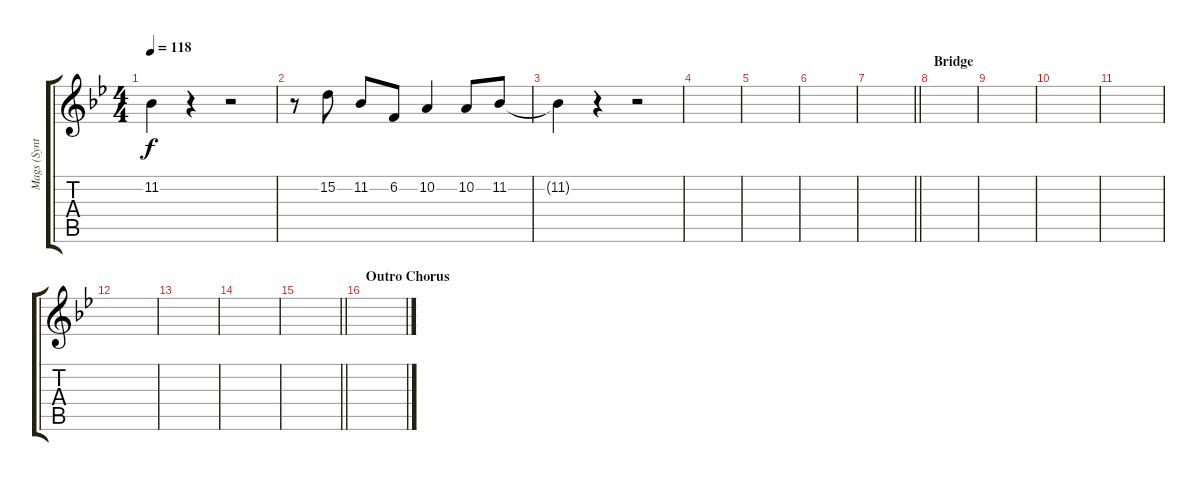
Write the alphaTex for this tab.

\track ("Mags (Synth Fills)" "Mags (Synt") {instrument vibraphone}
\staff {score tabs}
\tuning (E4 B3 G3 D3 A2 E2) {hide}
\ts (4 4)
\tempo 118
\clef g2
\ks bb
11.2{t}.4{dy f} r.4 r.2 |
r.8 15.2.8 11.2.8 6.2.8 10.2.4 10.2.8 11.2.8 |
11.2{t}.4 r.4 r.2 |
|
|
|
\barLineRight lightlight
|
\section ("" "Bridge")
|
|
|
|
|
|
|
\barLineRight lightlight
|
\section ("" "Outro Chorus")
